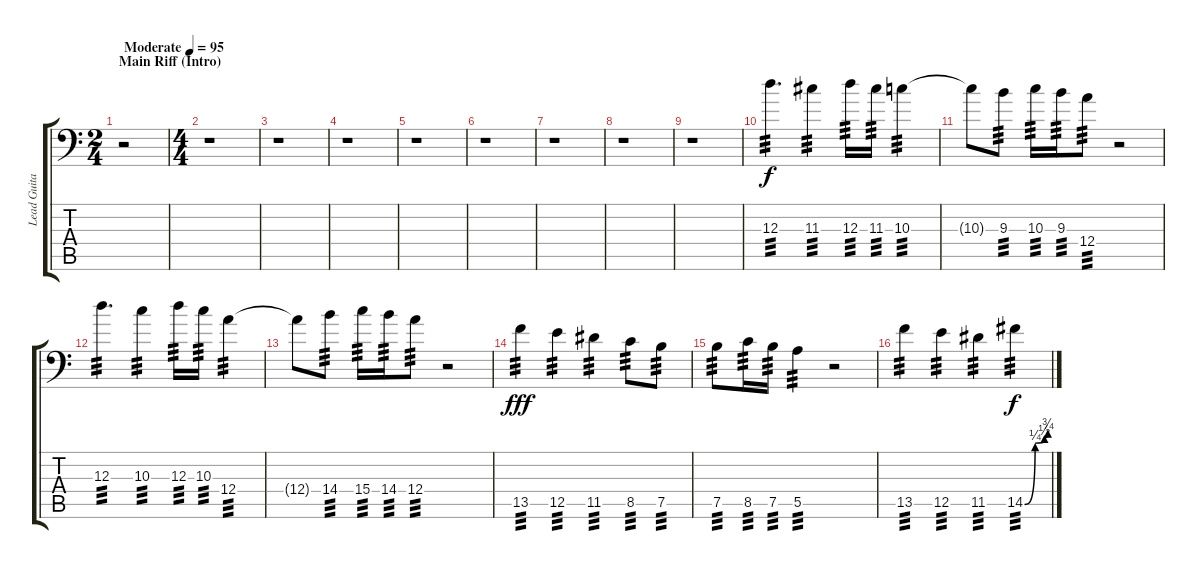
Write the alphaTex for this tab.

\track ("Lead Guitar 2" "Lead Guita") {instrument distortionguitar}
\staff {score tabs}
\tuning (B3 Gb3 D3 A2 E2 A1) {hide}
\ts (2 4)
\section ("" "Main Riff (Intro)")
\tempo (95 "Moderate")
\clef f4
\ks c
r.2{dy f instrument distortionguitar} |
\ts (4 4)
r.1 |
r.1 |
r.1 |
r.1 |
r.1 |
r.1 |
r.1 |
r.1 |
12.3.4{d tp 3} 11.3.4{tp 3} 12.3.16{tp 3} 11.3.16{tp 3} 10.3.4{tp 3} |
10.3{t}.8 9.3.8{tp 3} 10.3.16{tp 3} 9.3.16{tp 3} 12.4.8{tp 3} r.2 |
12.3.4{d tp 3} 10.3.4{tp 3} 12.3.16{tp 3} 10.3.16{tp 3} 12.4.4{tp 3} |
12.4{t}.8 14.4.8{tp 3} 15.4.16{tp 3} 14.4.16{tp 3} 12.4.8{tp 3} r.2 |
13.5.4{tp 3 dy fff balance 5} 12.5.4{tp 3} 11.5.4{tp 3} 8.5.8{tp 3} 7.5.8{tp 3} |
7.5.8{tp 3} 8.5.16{tp 3} 7.5.16{tp 3} 5.5.4{tp 3} r.2 |
13.5.4{tp 3} 12.5.4{tp 3} 11.5.4{tp 3} 14.5{be (custom 0 0 27 1 51 2 60 3)}.4{tp 3 dy f}
